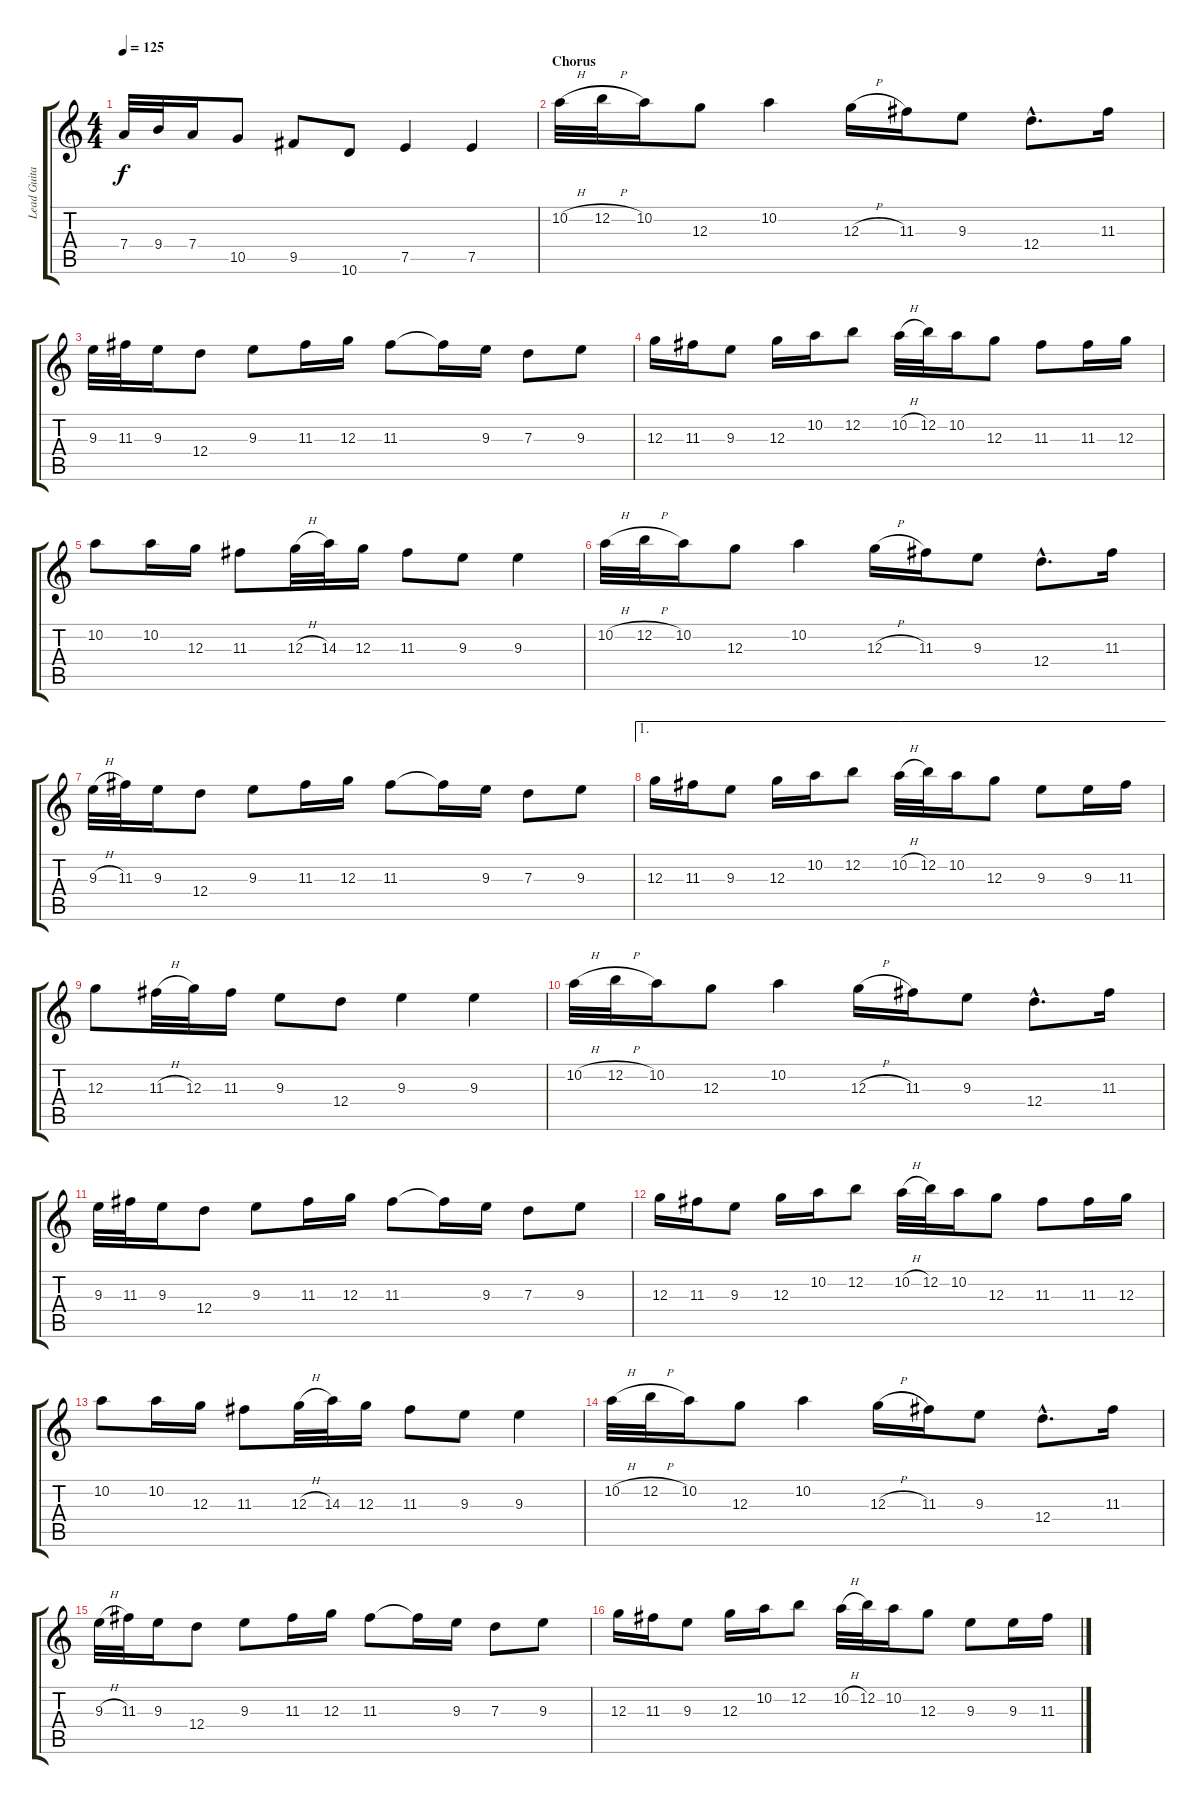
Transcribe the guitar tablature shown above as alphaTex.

\track ("Lead Guitar" "Lead Guita") {instrument distortionguitar}
\staff {score tabs}
\tuning (E4 B3 G3 D3 A2 E2) {hide}
\ts (4 4)
\tempo 125
\clef g2
\ks c
7.4.32{dy f} 9.4.32 7.4.16 10.5.8 9.5.8 10.6.8 7.5.4 7.5.4 |
\section ("" "Chorus")
10.2{h}.32{instrument distortionguitar} 12.2{h}.32 10.2.16 12.3.8 10.2.4 12.3{h}.16 11.3.16 9.3.8 12.4{hac}.8{d} 11.3.16 |
9.3.32 11.3.32 9.3.16 12.4.8 9.3.8 11.3.16 12.3.16 11.3.8 11.3{t}.16 9.3.16 7.3.8 9.3.8 |
12.3.16 11.3.16 9.3.8 12.3.16 10.2.16 12.2.8 10.2{h}.32 12.2.32 10.2.16 12.3.8 11.3.8 11.3.16 12.3.16 |
10.2.8 10.2.16 12.3.16 11.3.8 12.3{h}.32 14.3.32 12.3.16 11.3.8 9.3.8 9.3.4 |
10.2{h}.32 12.2{h}.32 10.2.16 12.3.8 10.2.4 12.3{h}.16 11.3.16 9.3.8 12.4{hac}.8{d} 11.3.16 |
9.3{h}.32 11.3.32 9.3.16 12.4.8 9.3.8 11.3.16 12.3.16 11.3.8 11.3{t}.16 9.3.16 7.3.8 9.3.8 |
\ae 1
12.3.16 11.3.16 9.3.8 12.3.16 10.2.16 12.2.8 10.2{h}.32 12.2.32 10.2.16 12.3.8 9.3.8 9.3.16 11.3.16 |
12.3.8 11.3{h}.32 12.3.32 11.3.16 9.3.8 12.4.8 9.3.4 9.3.4 |
10.2{h}.32{instrument distortionguitar} 12.2{h}.32 10.2.16 12.3.8 10.2.4 12.3{h}.16 11.3.16 9.3.8 12.4{hac}.8{d} 11.3.16 |
9.3.32 11.3.32 9.3.16 12.4.8 9.3.8 11.3.16 12.3.16 11.3.8 11.3{t}.16 9.3.16 7.3.8 9.3.8 |
12.3.16 11.3.16 9.3.8 12.3.16 10.2.16 12.2.8 10.2{h}.32 12.2.32 10.2.16 12.3.8 11.3.8 11.3.16 12.3.16 |
10.2.8 10.2.16 12.3.16 11.3.8 12.3{h}.32 14.3.32 12.3.16 11.3.8 9.3.8 9.3.4 |
10.2{h}.32 12.2{h}.32 10.2.16 12.3.8 10.2.4 12.3{h}.16 11.3.16 9.3.8 12.4{hac}.8{d} 11.3.16 |
9.3{h}.32 11.3.32 9.3.16 12.4.8 9.3.8 11.3.16 12.3.16 11.3.8 11.3{t}.16 9.3.16 7.3.8 9.3.8 |
12.3.16 11.3.16 9.3.8 12.3.16 10.2.16 12.2.8 10.2{h}.32 12.2.32 10.2.16 12.3.8 9.3.8 9.3.16 11.3.16
